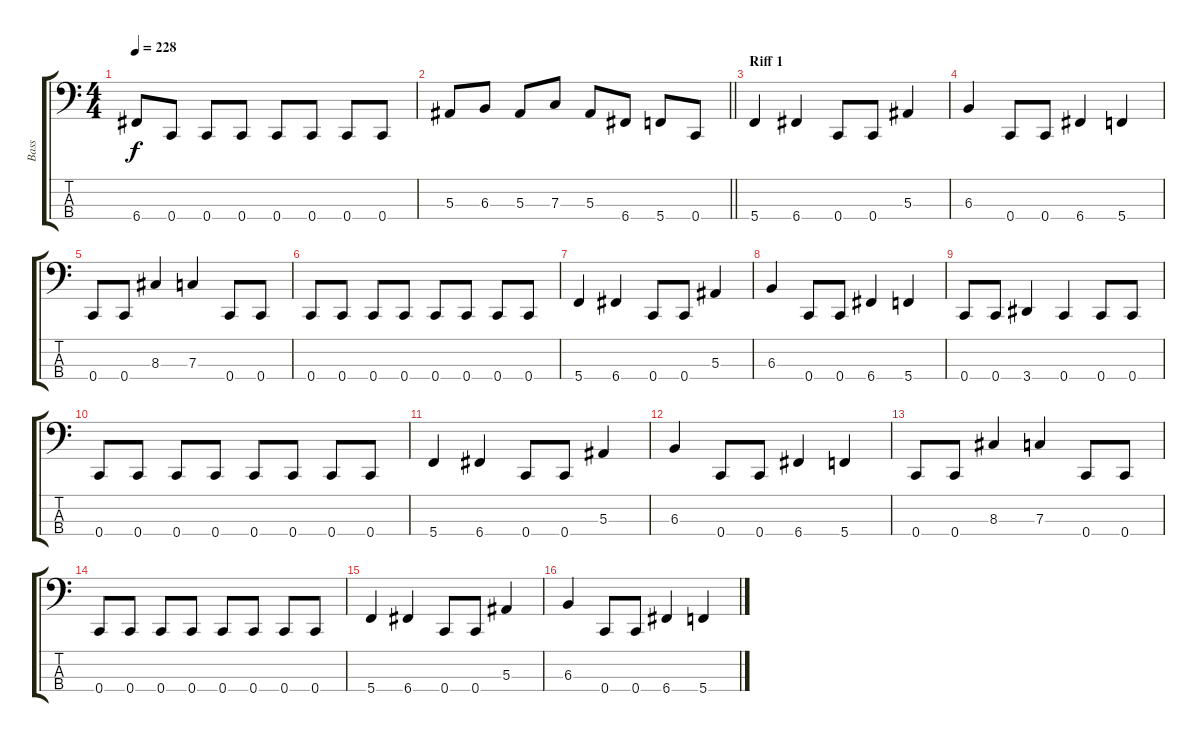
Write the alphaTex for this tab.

\track ("Bass" "Bass") {instrument electricbassfinger}
\staff {score tabs}
\tuning (Eb2 Bb1 F1 C1) {hide}
\ts (4 4)
\tempo 228
\clef f4
\ks c
6.4.8{dy f} 0.4.8 0.4.8 0.4.8 0.4.8 0.4.8 0.4.8 0.4.8 |
\barLineRight lightlight
5.3.8 6.3.8 5.3.8 7.3.8 5.3.8 6.4.8 5.4.8 0.4.8 |
\section ("" "Riff 1")
5.4.4 6.4.4 0.4.8 0.4.8 5.3.4 |
6.3.4 0.4.8 0.4.8 6.4.4 5.4.4 |
0.4.8 0.4.8 8.3.4 7.3.4 0.4.8 0.4.8 |
0.4.8 0.4.8 0.4.8 0.4.8 0.4.8 0.4.8 0.4.8 0.4.8 |
5.4.4 6.4.4 0.4.8 0.4.8 5.3.4 |
6.3.4 0.4.8 0.4.8 6.4.4 5.4.4 |
0.4.8 0.4.8 3.4.4 0.4.4 0.4.8 0.4.8 |
0.4.8 0.4.8 0.4.8 0.4.8 0.4.8 0.4.8 0.4.8 0.4.8 |
5.4.4 6.4.4 0.4.8 0.4.8 5.3.4 |
6.3.4 0.4.8 0.4.8 6.4.4 5.4.4 |
0.4.8 0.4.8 8.3.4 7.3.4 0.4.8 0.4.8 |
0.4.8 0.4.8 0.4.8 0.4.8 0.4.8 0.4.8 0.4.8 0.4.8 |
5.4.4 6.4.4 0.4.8 0.4.8 5.3.4 |
6.3.4 0.4.8 0.4.8 6.4.4 5.4.4
